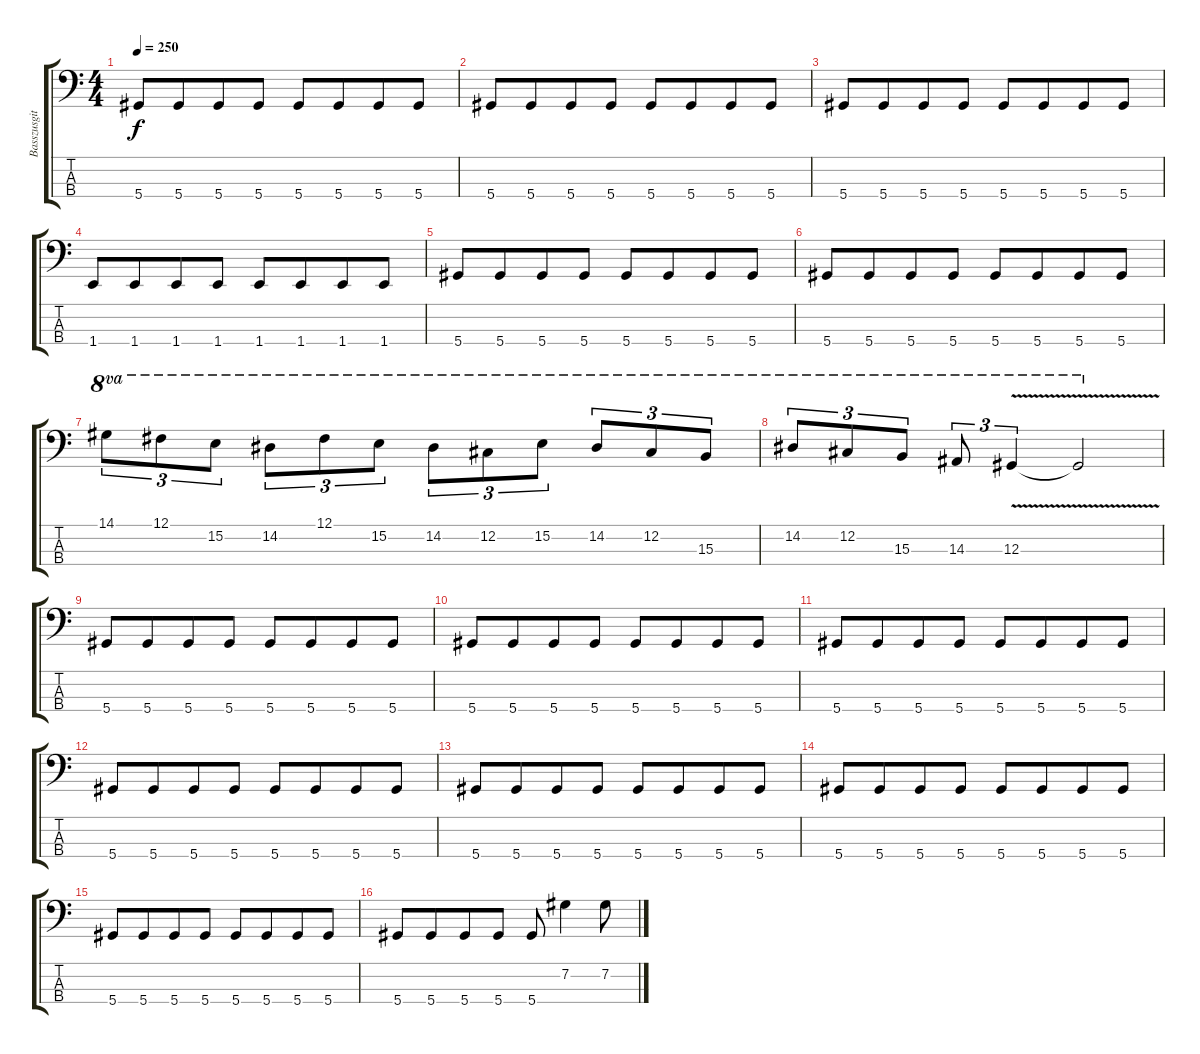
\track ("Basszusgitár (Barry Dunaway)" "Basszusgit") {instrument electricbassfinger}
\staff {score tabs}
\tuning (Gb2 Db2 Ab1 Eb1) {hide}
\ts (4 4)
\tempo 250
\clef f4
\ks c
5.4.8{dy f} 5.4.8{beam merge} 5.4.8 5.4.8 5.4.8 5.4.8{beam merge} 5.4.8 5.4.8 |
5.4.8 5.4.8{beam merge} 5.4.8 5.4.8 5.4.8 5.4.8{beam merge} 5.4.8 5.4.8 |
5.4.8 5.4.8{beam merge} 5.4.8 5.4.8 5.4.8 5.4.8{beam merge} 5.4.8 5.4.8 |
1.4.8 1.4.8{beam merge} 1.4.8 1.4.8 1.4.8 1.4.8{beam merge} 1.4.8 1.4.8 |
5.4.8 5.4.8{beam merge} 5.4.8 5.4.8 5.4.8 5.4.8{beam merge} 5.4.8 5.4.8 |
5.4.8 5.4.8{beam merge} 5.4.8 5.4.8 5.4.8 5.4.8{beam merge} 5.4.8 5.4.8 |
14.1.8{tu (3 2) ot 8va} 12.1.8{tu (3 2) ot 8va} 15.2.8{tu (3 2) ot 8va} 14.2.8{tu (3 2) ot 8va} 12.1.8{tu (3 2) ot 8va} 15.2.8{tu (3 2) ot 8va} 14.2.8{tu (3 2) ot 8va} 12.2.8{tu (3 2) ot 8va} 15.2.8{tu (3 2) ot 8va} 14.2.8{tu (3 2) ot 8va} 12.2.8{tu (3 2) ot 8va} 15.3.8{tu (3 2) ot 8va} |
14.2.8{tu (3 2) ot 8va} 12.2.8{tu (3 2) ot 8va} 15.3.8{tu (3 2) ot 8va} 14.3.8{tu (3 2) ot 8va} 12.3{v}.4{tu (3 2) ot 8va} 12.3{t}.2{ot 8va} |
5.4.8 5.4.8{beam merge} 5.4.8 5.4.8{beam split} 5.4.8 5.4.8{beam merge} 5.4.8 5.4.8 |
5.4.8 5.4.8{beam merge} 5.4.8 5.4.8{beam split} 5.4.8 5.4.8{beam merge} 5.4.8 5.4.8 |
5.4.8 5.4.8{beam merge} 5.4.8 5.4.8{beam split} 5.4.8 5.4.8{beam merge} 5.4.8 5.4.8 |
5.4.8 5.4.8{beam merge} 5.4.8 5.4.8{beam split} 5.4.8 5.4.8{beam merge} 5.4.8 5.4.8 |
5.4.8 5.4.8{beam merge} 5.4.8 5.4.8{beam split} 5.4.8 5.4.8{beam merge} 5.4.8 5.4.8 |
5.4.8 5.4.8{beam merge} 5.4.8 5.4.8{beam split} 5.4.8 5.4.8{beam merge} 5.4.8 5.4.8 |
5.4.8 5.4.8{beam merge} 5.4.8 5.4.8{beam split} 5.4.8 5.4.8{beam merge} 5.4.8 5.4.8 |
5.4.8 5.4.8{beam merge} 5.4.8 5.4.8{beam split} 5.4.8 7.2.4 7.2.8
